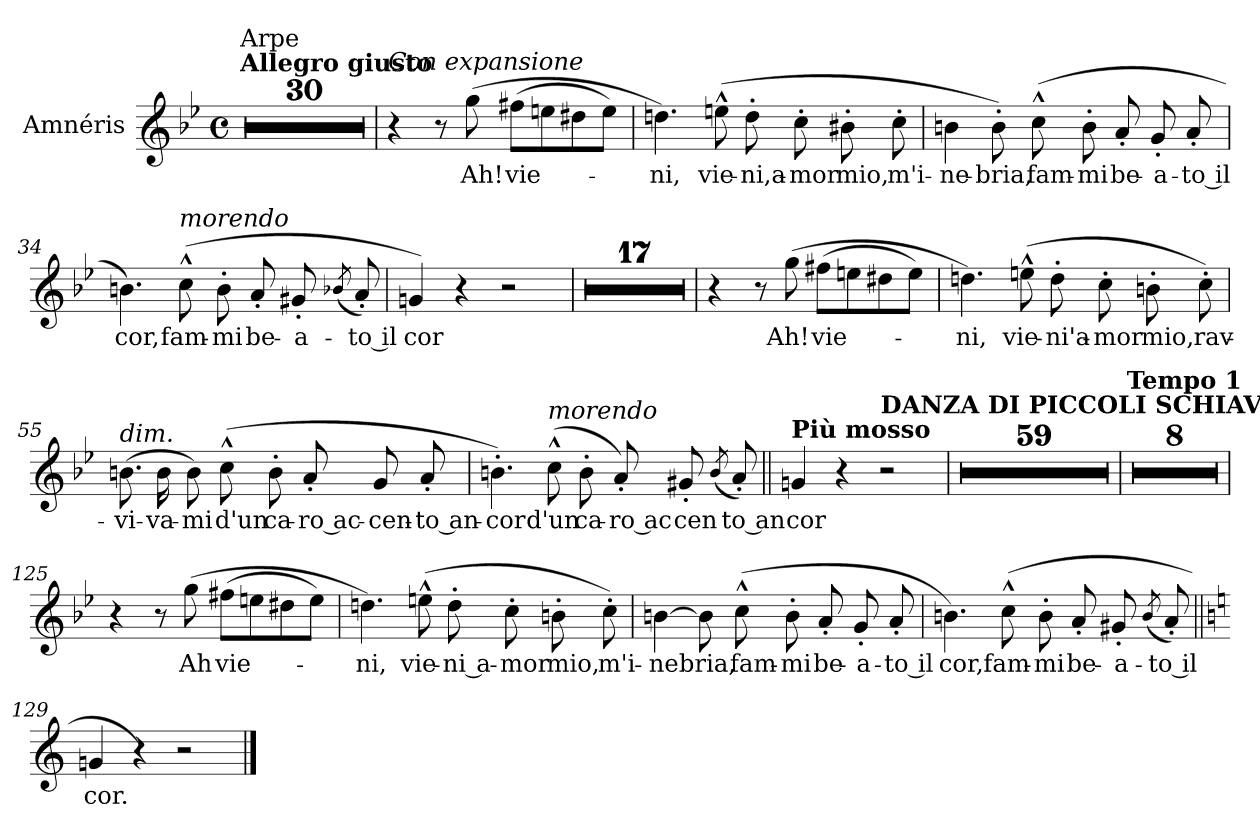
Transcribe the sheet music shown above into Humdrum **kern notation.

**kern	**text
*part1	*part1
*staff1	*staff1
*I"Amnéris	*
*I'Amn.	*
*clefG2	*
*k[b-e-]	*
*M4/4	*
*met(c)	*
*MM108	*
=1	=1
!LO:TX:a:B:t=Allegro giusto	!
!LO:TX:t=Arpe	!
1r	.
=2	=2
1r	.
=3	=3
1r	.
!!LO:LB:g=z
=4	=4
1r	.
=5	=5
1r	.
=6	=6
1r	.
!!LO:LB:g=z
=7	=7
1r	.
=8	=8
1r	.
=9	=9
1r	.
!!LO:LB:g=z
=10	=10
1r	.
=11	=11
1r	.
=12	=12
1r	.
=13	=13
1r	.
!!LO:PB:g=z
=14	=14
1r	.
=15	=15
1r	.
=16	=16
1r	.
!!LO:LB:g=z
=17	=17
1r	.
=18	=18
1r	.
=19	=19
1r	.
!!LO:LB:g=z
=20	=20
1r	.
!!LO:REH:place=s1:a:enc=none:fs=18:t=A
=21	=21
1r	.
=22	=22
1r	.
!!LO:PB:g=z
=23	=23
1r	.
=24	=24
1r	.
=25	=25
1r	.
!!LO:LB:g=z
=26	=26
1r	.
=27	=27
1r	.
=28	=28
1r	.
!!LO:LB:g=z
=29	=29
*k[b-e-]	*
1r	.
=30	=30
1r	.
=31	=31
!LO:TX:a:i:t=Con expansione	!
4r	.
8r	.
!	!LO:LY:b:color=#0055FF
(>8gg\	Ah!
!	!LO:LY:b:color=#0055FF
(>8ff#X\L	vie-
8een\	.
8dd#X\	.
8ee\J)	.
!!LO:PB:g=z
=32	=32
!	!LO:LY:b:color=#0055FF
4.ddn\)	-ni,
!	!LO:LY:b:color=#0055FF
(>8een^^\	vie-
!	!LO:LY:b:color=#0055FF
8dd'\	-ni,a-
!	!LO:LY:b:color=#0055FF
8cc'\	-mor
!	!LO:LY:b:color=#0055FF
8b#X'\	mio,
!	!LO:LY:b:color=#0055FF
8cc'\	m'i-
=33	=33
!	!LO:LY:b:color=#0055FF
4bn\	-ne-
!	!LO:LY:b:color=#0055FF
8b'\)	-bria,
!	!LO:LY:b:color=#0055FF
(>8cc^^\	fam-
!	!LO:LY:b:color=#0055FF
8b'\	-mi
!	!LO:LY:b:color=#0055FF
8a'/	be-
!	!LO:LY:b:color=#0055FF
8g'/	-a-
!	!LO:LY:b:color=#0055FF
8a'/	-to il
=34	=34
!	!LO:LY:b:color=#0055FF
4.bn\)	cor,
!LO:TX:a:i:t=morendo	!
!	!LO:LY:b:color=#0055FF
(>8cc^^\	fam-
!	!LO:LY:b:color=#0055FF
8b'\	-mi
!	!LO:LY:b:color=#0055FF
8a'/	be-
!	!LO:LY:b:color=#0055FF
8g#X'/	-a-
(<8qb-X/	.
!	!LO:LY:b:color=#0055FF
8a'/)	-to il
!!LO:LB:g=z
=35	=35
!	!LO:LY:b:color=#0055FF
4gn/)	cor
4r	.
2r	.
=36	=36
1r	.
=37	=37
1r	.
!!LO:LB:g=z
=38	=38
1r	.
=39	=39
1r	.
=40	=40
1r	.
!!LO:PB:g=z
=41	=41
1r	.
=42	=42
1r	.
=43	=43
1r	.
!!LO:LB:g=z
=44	=44
1r	.
=45	=45
1r	.
=46	=46
1r	.
!!LO:LB:g=z
=47	=47
1r	.
=48	=48
1r	.
=49	=49
1r	.
!!LO:PB:g=z
=50	=50
1r	.
=51	=51
1r	.
!!LO:LB:g=z
=52	=52
1r	.
=53	=53
4r	.
8r	.
!	!LO:LY:b:color=#0055FF
(>8gg\	Ah!
!	!LO:LY:b:color=#0055FF
(>8ff#X\L	vie-
8een\	.
8dd#X\	.
8ee\J)	.
=54	=54
!	!LO:LY:b:color=#0055FF
4.ddn\)	-ni,
!	!LO:LY:b:color=#0055FF
(>8een^^\	vie-
!	!LO:LY:b:color=#0055FF
8dd'\	-ni'a-
!	!LO:LY:b:color=#0055FF
8cc'\	-mor
!	!LO:LY:b:color=#0055FF
8bn'\	mio,
!	!LO:LY:b:color=#0055FF
8cc'\)	rav-
!!LO:LB:g=z
=55	=55
!LO:TX:a:i:t=dim.	!
!	!LO:LY:b:color=#0055FF
(>8.bn\	-vi-
!	!LO:LY:b:color=#0055FF
16b\	-va-
!	!LO:LY:b:color=#0055FF
8b\)	-mi
!	!LO:LY:b:color=#0055FF
(>8cc^^\	d'un
!	!LO:LY:b:color=#0055FF
8b'\	ca-
!	!LO:LY:b:color=#0055FF
8a'/	-ro ac-
!	!LO:LY:b:color=#0055FF
8g/	-cen-
!	!LO:LY:b:color=#0055FF
8a'/	-to an-
=56	=56
!	!LO:LY:b:color=#0055FF
4.bn'\)	-cor
!LO:TX:a:i:t=morendo	!
!	!LO:LY:b:color=#0055FF
(>8cc^^\	d'un
!	!LO:LY:b:color=#0055FF
8b'\	ca-
!	!LO:LY:b:color=#0055FF
8a'/)	-ro ac
!	!LO:LY:b:color=#0055FF
8g#X'/	cen
(<8qb/	.
!	!LO:LY:b:color=#0055FF
8a'/)	to an
!!LO:PB:g=z
=57||	=57||
!!LO:REH:place=s1:a:enc=none:fs=17:t=B
*MM152	*
!LO:TX:a:B:t=Più mosso	!
!	!LO:LY:b:color=#0055FF
4gn/	cor
4r	.
!LO:TX:B:t=DANZA DI PICCOLI SCHIAVI MORI	!
2r	.
=58	=58
1r	.
=59	=59
1r	.
=60	=60
1r	.
!!LO:LB:g=z
=61	=61
1r	.
=62	=62
1r	.
=63	=63
1r	.
=64	=64
1r	.
!!LO:LB:g=z
=65	=65
1r	.
=66	=66
1r	.
=67	=67
1r	.
=68	=68
1r	.
!!LO:LB:g=z
=69	=69
1r	.
=70	=70
1r	.
=71	=71
1r	.
=72	=72
1r	.
!!LO:LB:g=z
=73	=73
1r	.
=74	=74
1r	.
=75	=75
1r	.
=76	=76
1r	.
!!LO:LB:g=z
!!LO:REH:place=s1:a:enc=none:fs=18:t=C
=77	=77
1r	.
=78	=78
1r	.
=79	=79
1r	.
=80	=80
1r	.
!!LO:PB:g=z
=81	=81
1r	.
=82	=82
1r	.
=83	=83
1r	.
=84	=84
1r	.
!!LO:LB:g=z
=85	=85
1r	.
=86	=86
1r	.
=87	=87
1r	.
=88	=88
1r	.
!!LO:LB:g=z
=89	=89
1r	.
=90	=90
1r	.
=91	=91
1r	.
=92	=92
1r	.
!!LO:LB:g=z
=93	=93
1r	.
=94	=94
1r	.
=95	=95
1r	.
=96	=96
1r	.
!!LO:LB:g=z
=97	=97
1r	.
=98	=98
1r	.
=99	=99
1r	.
=100	=100
1r	.
!!LO:LB:g=z
!!LO:REH:place=s1:a:enc=none:fs=18:t=D
=101	=101
1r	.
=102	=102
1r	.
=103	=103
1r	.
=104	=104
1r	.
!!LO:PB:g=z
=105	=105
1r	.
=106	=106
1r	.
=107	=107
1r	.
=108	=108
1r	.
!!LO:LB:g=z
=109	=109
1r	.
=110	=110
1r	.
=111	=111
1r	.
=112	=112
1r	.
!!LO:LB:g=z
=113	=113
1r	.
=114	=114
1r	.
=115	=115
1r	.
=116	=116
1r	.
!!LO:LB:g=z
=117	=117
!!LO:REH:place=s1:a:enc=none:fs=18:t=E
*MM108	*
!LO:TX:a:B:t=Tempo 1	!
1r	.
=118	=118
1r	.
=119	=119
1r	.
!!LO:LB:g=z
=120	=120
1r	.
=121	=121
1r	.
!!LO:PB:g=z
=122	=122
1r	.
=123	=123
1r	.
!!LO:LB:g=z
=124	=124
1r	.
=125	=125
4r	.
8r	.
!	!LO:LY:b:color=#0055FF
(>8gg\	Ah
!	!LO:LY:b:color=#0055FF
(>8ff#X\L	vie-
8een\	.
8dd#X\	.
8ee\J)	.
=126	=126
!	!LO:LY:b:color=#0055FF
4.ddn\)	-ni,
!	!LO:LY:b:color=#0055FF
(>8een^^\	vie-
!	!LO:LY:b:color=#0055FF
8dd'\	-ni a-
!	!LO:LY:b:color=#0055FF
8cc'\	-mor
!	!LO:LY:b:color=#0055FF
8bn'\	mio,
!	!LO:LY:b:color=#0055FF
8cc'\)	m'i-
!!LO:LB:g=z
=127	=127
!	!LO:LY:b:color=#0055FF
[4bn\	-ne
!	!LO:LY:b:color=#0055FF
8b\]	bria,
!	!LO:LY:b:color=#0055FF
(>8cc^^\	fam-
!	!LO:LY:b:color=#0055FF
8b'\	-mi
!	!LO:LY:b:color=#0055FF
8a'/	be-
!	!LO:LY:b:color=#0055FF
8g'/	-a-
!	!LO:LY:b:color=#0055FF
8a'/	-to il
=128	=128
!	!LO:LY:b:color=#0055FF
4.bn\)	cor,
!	!LO:LY:b:color=#0055FF
(>8cc^^\	fam-
!	!LO:LY:b:color=#0055FF
8b'\	-mi
!	!LO:LY:b:color=#0055FF
8a'/	be-
!	!LO:LY:b:color=#0055FF
8g#X'/	-a-
(<8qb/	.
!	!LO:LY:b:color=#0055FF
8a'/)	-to il
=129||	=129||
*k[]	*
!	!LO:LY:b:color=#0055FF
4gn/	cor.
4r)	.
2r	.
==	==
*-	*-
